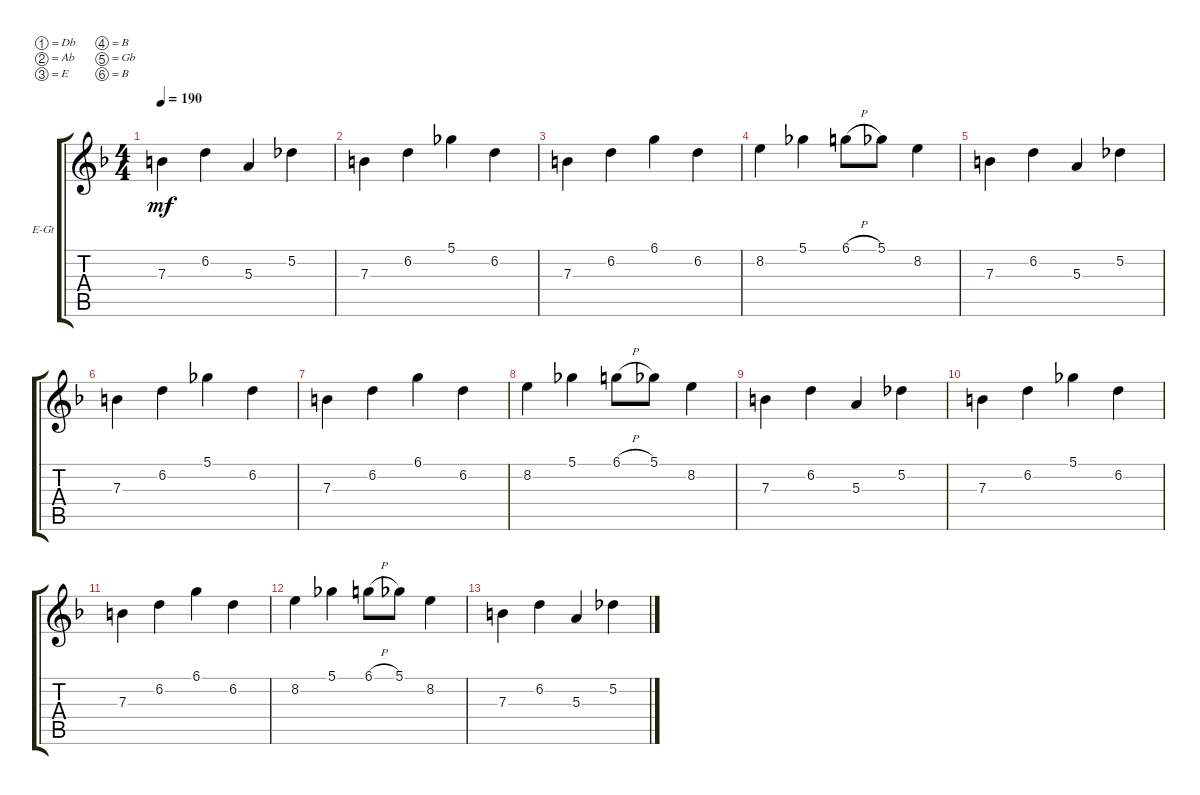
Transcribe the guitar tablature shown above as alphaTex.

\defaultSystemsLayout 4
\bracketExtendMode groupsimilarinstruments
\firstSystemTrackNameOrientation horizontal
\otherSystemsTrackNameOrientation horizontal
\track ("Electric Guitar" "E-Gt") {instrument distortionguitar}
\staff {score tabs}
\tuning (Db4 Ab3 E3 B2 Gb2 B1)
\ts (4 4)
\tempo 190
\clef g2
\scale
0.333333
\ks dminor
7.3.4{dy mf} 6.2.4 5.3.4 5.2.4 |
\scale
0.333333 7.3.4 6.2.4 5.1.4 6.2.4 |
\scale
0.333333 7.3.4 6.2.4 6.1.4 6.2.4 |
\scale
0.333333 8.2.4 5.1.4 6.1{h}.8 5.1.8 8.2.4 |
\scale
0.333333 7.3.4 6.2.4 5.3.4 5.2.4 |
\scale
0.333333 7.3.4 6.2.4 5.1.4 6.2.4 |
\scale
0.333333 7.3.4 6.2.4 6.1.4 6.2.4 |
\scale
0.333333 8.2.4 5.1.4 6.1{h}.8 5.1.8 8.2.4 |
\scale
0.333333 7.3.4 6.2.4 5.3.4 5.2.4 |
\scale
0.333333 7.3.4 6.2.4 5.1.4 6.2.4 |
\scale
0.333333 7.3.4 6.2.4 6.1.4 6.2.4 |
\scale
0.333333 8.2.4 5.1.4 6.1{h}.8 5.1.8 8.2.4 |
\scale
0.333333 7.3.4 6.2.4 5.3.4 5.2.4 |
\scale
0.333333 |
\scale
0.333333 |
\scale
0.333333
